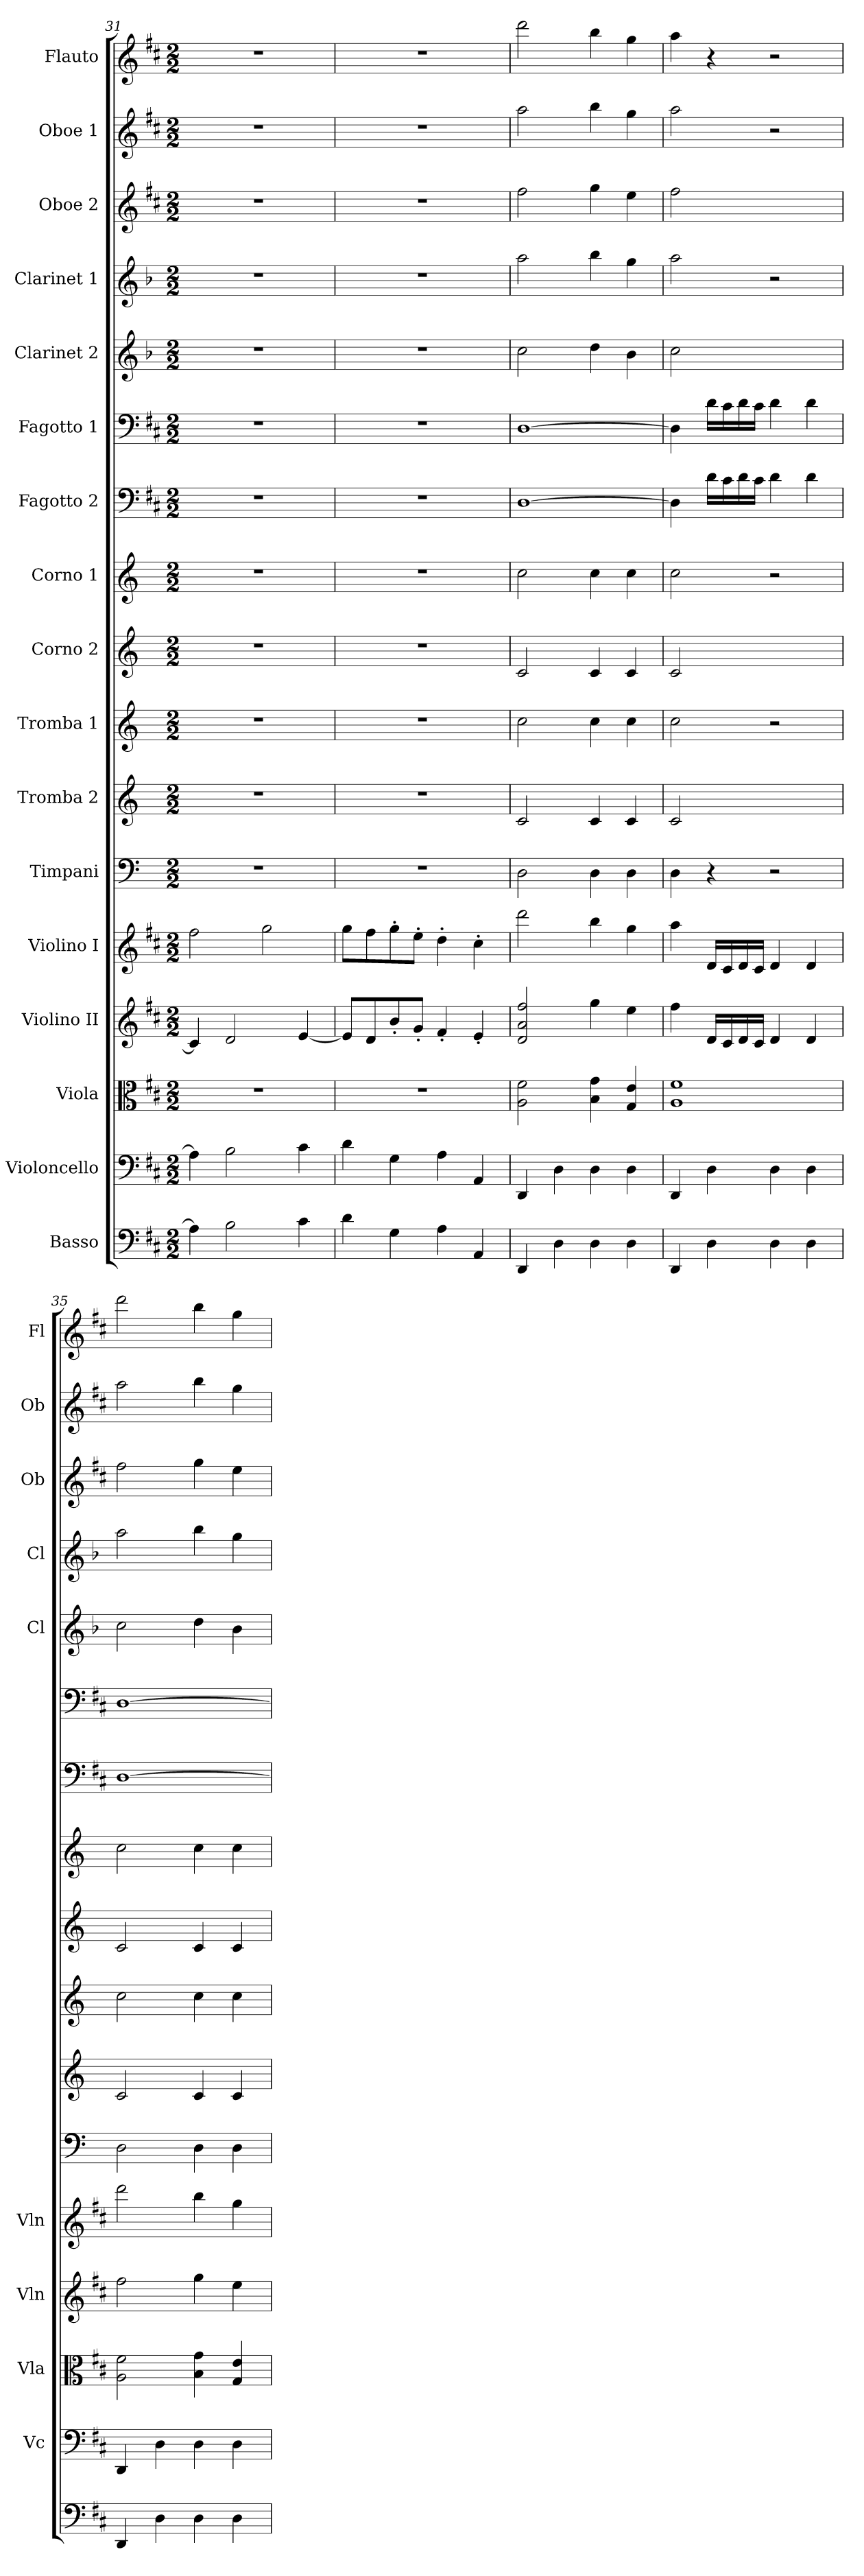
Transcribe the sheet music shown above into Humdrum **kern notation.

**kern	**kern	**kern	**kern	**kern	**kern	**kern	**kern	**kern	**kern	**kern	**kern	**kern	**kern	**kern	**kern	**kern
*part17	*part16	*part15	*part14	*part13	*part12	*part11	*part10	*part9	*part8	*part7	*part6	*part5	*part4	*part3	*part2	*part1
*staff17	*staff16	*staff15	*staff14	*staff13	*staff12	*staff11	*staff10	*staff9	*staff8	*staff7	*staff6	*staff5	*staff4	*staff3	*staff2	*staff1
*I"Basso	*I"Violoncello	*I"Viola	*I"Violino II	*I"Violino I	*I"Timpani	*I"Tromba 2	*I"Tromba 1	*I"Corno 2	*I"Corno 1	*I"Fagotto 2	*I"Fagotto 1	*I"Clarinet 2	*I"Clarinet 1	*I"Oboe 2	*I"Oboe 1	*I"Flauto
*	*I'Vc	*I'Vla	*I'Vln	*I'Vln	*	*	*	*	*	*	*	*I'Cl	*I'Cl	*I'Ob	*I'Ob	*I'Fl
*clefF4	*clefF4	*clefC3	*clefG2	*clefG2	*clefF4	*clefG2	*clefG2	*clefG2	*clefG2	*clefF4	*clefF4	*clefG2	*clefG2	*clefG2	*clefG2	*clefG2
*ITrd7c12	*	*	*	*	*	*ITrd-1c-2	*ITrd-1c-2	*ITrd6c10	*ITrd6c10	*	*	*ITrd2c3	*ITrd2c3	*	*	*
*k[f#c#]	*k[f#c#]	*k[f#c#]	*k[f#c#]	*k[f#c#]	*	*	*	*	*	*k[f#c#]	*k[f#c#]	*k[f#c#]	*k[f#c#]	*k[f#c#]	*k[f#c#]	*k[f#c#]
*M2/2	*M2/2	*M2/2	*M2/2	*M2/2	*M2/2	*M2/2	*M2/2	*M2/2	*M2/2	*M2/2	*M2/2	*M2/2	*M2/2	*M2/2	*M2/2	*M2/2
=31	=31	=31	=31	=31	=31	=31	=31	=31	=31	=31	=31	=31	=31	=31	=31	=31
4AA]	4A]	1r	4c#]	2ff#	1r	1r	1r	1r	1r	1r	1r	1r	1r	1r	1r	1r
2BB	2B	.	2d	.	.	.	.	.	.	.	.	.	.	.	.	.
.	.	.	.	2gg	.	.	.	.	.	.	.	.	.	.	.	.
4C#	4c#	.	[4e	.	.	.	.	.	.	.	.	.	.	.	.	.
=32	=32	=32	=32	=32	=32	=32	=32	=32	=32	=32	=32	=32	=32	=32	=32	=32
4D	4d	1r	8e/L]	8gg\L	1r	1r	1r	1r	1r	1r	1r	1r	1r	1r	1r	1r
.	.	.	8d/	8ff#\	.	.	.	.	.	.	.	.	.	.	.	.
4GG	4G	.	8b'/	8gg'\	.	.	.	.	.	.	.	.	.	.	.	.
.	.	.	8g'/J	8ee'\J	.	.	.	.	.	.	.	.	.	.	.	.
4AA	4A	.	4f#'	4dd'	.	.	.	.	.	.	.	.	.	.	.	.
4AAA	4AA	.	4e'	4cc#'	.	.	.	.	.	.	.	.	.	.	.	.
=33	=33	=33	=33	=33	=33	=33	=33	=33	=33	=33	=33	=33	=33	=33	=33	=33
4DDD	4DD	2A 2f#	2d 2a 2ff#	2ddd	2D	2d	2dd	2D	2d	[1D	[1D	2a	2ff#	2ff#	2aa	2ddd
4DD	4D	.	.	.	.	.	.	.	.	.	.	.	.	.	.	.
4DD	4D	4B 4g	4gg	4bb	4D	4d	4dd	4D	4d	.	.	4b	4gg	4gg	4bb	4bb
4DD	4D	4G 4e	4ee	4gg	4D	4d	4dd	4D	4d	.	.	4g	4ee	4ee	4gg	4gg
=34	=34	=34	=34	=34	=34	=34	=34	=34	=34	=34	=34	=34	=34	=34	=34	=34
4DDD	4DD	1A 1f#	4ff#	4aa	4D	2d	2dd	2D	2d	4D]	4D]	2a	2ff#	2ff#	2aa	4aa
4DD	4D	.	16d/LL	16d/LL	4r	.	.	.	.	16d\LL	16d\LL	.	.	.	.	4r
.	.	.	16c#/	16c#/	.	.	.	.	.	16c#\	16c#\	.	.	.	.	.
.	.	.	16d/	16d/	.	.	.	.	.	16d\	16d\	.	.	.	.	.
.	.	.	16c#/JJ	16c#/JJ	.	.	.	.	.	16c#\JJ	16c#\JJ	.	.	.	.	.
4DD	4D	.	4d	4d	2r	2ryy	2r	2ryy	2r	4d	4d	2ryy	2r	2ryy	2r	2r
4DD	4D	.	4d	4d	.	.	.	.	.	4d	4d	.	.	.	.	.
=35	=35	=35	=35	=35	=35	=35	=35	=35	=35	=35	=35	=35	=35	=35	=35	=35
4DDD	4DD	2A 2f#	2ff#	2ddd	2D	2d	2dd	2D	2d	[1D	[1D	2a	2ff#	2ff#	2aa	2ddd
4DD	4D	.	.	.	.	.	.	.	.	.	.	.	.	.	.	.
4DD	4D	4B 4g	4gg	4bb	4D	4d	4dd	4D	4d	.	.	4b	4gg	4gg	4bb	4bb
4DD	4D	4G 4e	4ee	4gg	4D	4d	4dd	4D	4d	.	.	4g	4ee	4ee	4gg	4gg
=	=	=	=	=	=	=	=	=	=	=	=	=	=	=	=	=
*-	*-	*-	*-	*-	*-	*-	*-	*-	*-	*-	*-	*-	*-	*-	*-	*-
